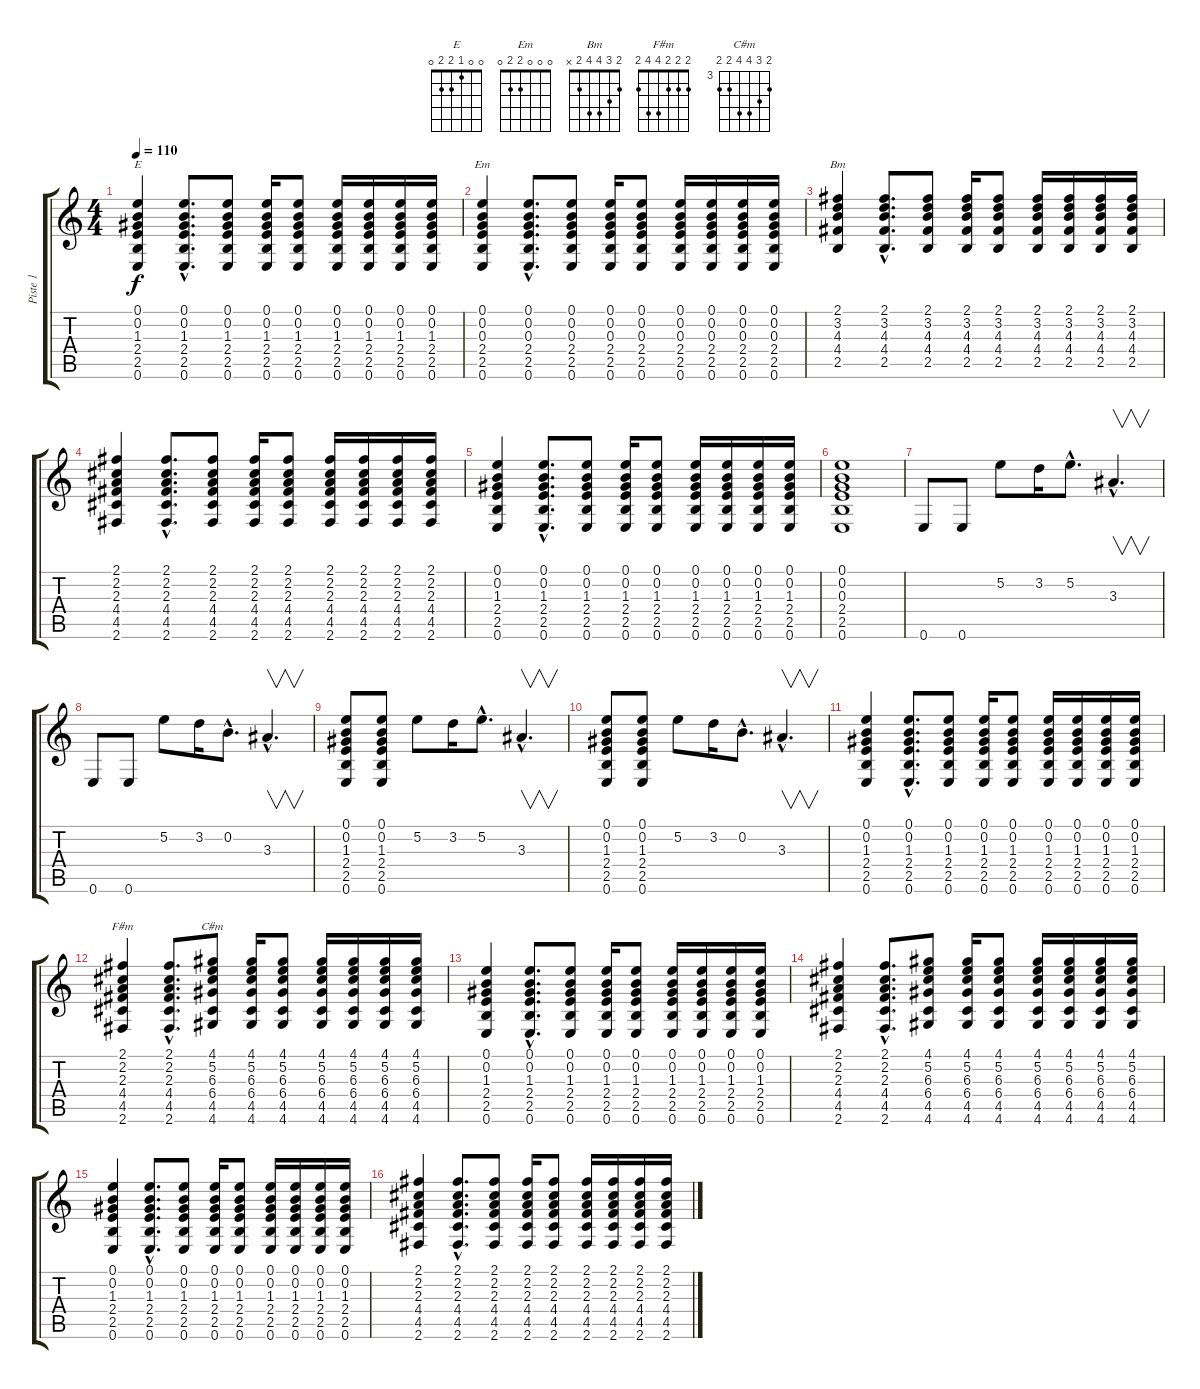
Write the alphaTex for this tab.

\track ("Piste 1" "Piste 1") {instrument acousticguitarnylon}
\staff {score tabs}
\tuning (E4 B3 G3 D3 A2 E2) {hide}
\chord ("E" 0 0 1 2 2 0)
\chord ("Em" 0 0 0 2 2 0)
\chord ("Bm" 2 3 4 4 2 x)
\chord ("F#m" 2 2 2 4 4 2)
\chord ("C#m" 4 5 6 6 4 4) {firstfret 3}
\ts (4 4)
\tempo 110
\clef g2
\ks c
(0.1 0.2 1.3 2.4 2.5 0.6).4{ch "E" dy f} (0.1{hac} 0.2{hac} 1.3{hac} 2.4{hac} 2.5{hac} 0.6{hac}).8{d} (0.1 0.2 1.3 2.4 2.5 0.6).8 (0.1 0.2 1.3 2.4 2.5 0.6).16 (0.1 0.2 1.3 2.4 2.5 0.6).8 (0.1 0.2 1.3 2.4 2.5 0.6).16 (0.1 0.2 1.3 2.4 2.5 0.6).16 (0.1 0.2 1.3 2.4 2.5 0.6).16 (0.1 0.2 1.3 2.4 2.5 0.6).16 |
(0.1 0.2 0.3 2.4 2.5 0.6).4{ch "Em"} (0.1{hac} 0.2{hac} 0.3{hac} 2.4{hac} 2.5{hac} 0.6{hac}).8{d} (0.1 0.2 0.3 2.4 2.5 0.6).8 (0.1 0.2 0.3 2.4 2.5 0.6).16 (0.1 0.2 0.3 2.4 2.5 0.6).8 (0.1 0.2 0.3 2.4 2.5 0.6).16 (0.1 0.2 0.3 2.4 2.5 0.6).16 (0.1 0.2 0.3 2.4 2.5 0.6).16 (0.1 0.2 0.3 2.4 2.5 0.6).16 |
(2.1 3.2 4.3 4.4 2.5).4{ch "Bm"} (2.1{hac} 3.2{hac} 4.3{hac} 4.4{hac} 2.5{hac}).8{d} (2.1 3.2 4.3 4.4 2.5).8 (2.1 3.2 4.3 4.4 2.5).16 (2.1 3.2 4.3 4.4 2.5).8 (2.1 3.2 4.3 4.4 2.5).16 (2.1 3.2 4.3 4.4 2.5).16 (2.1 3.2 4.3 4.4 2.5).16 (2.1 3.2 4.3 4.4 2.5).16 |
(2.1 2.2 2.3 4.4 4.5 2.6).4 (2.1{hac} 2.2{hac} 2.3{hac} 4.4{hac} 4.5{hac} 2.6{hac}).8{d} (2.1 2.2 2.3 4.4 4.5 2.6).8 (2.1 2.2 2.3 4.4 4.5 2.6).16 (2.1 2.2 2.3 4.4 4.5 2.6).8 (2.1 2.2 2.3 4.4 4.5 2.6).16 (2.1 2.2 2.3 4.4 4.5 2.6).16 (2.1 2.2 2.3 4.4 4.5 2.6).16 (2.1 2.2 2.3 4.4 4.5 2.6).16 |
(0.1 0.2 1.3 2.4 2.5 0.6).4 (0.1{hac} 0.2{hac} 1.3{hac} 2.4{hac} 2.5{hac} 0.6{hac}).8{d} (0.1 0.2 1.3 2.4 2.5 0.6).8 (0.1 0.2 1.3 2.4 2.5 0.6).16 (0.1 0.2 1.3 2.4 2.5 0.6).8 (0.1 0.2 1.3 2.4 2.5 0.6).16 (0.1 0.2 1.3 2.4 2.5 0.6).16 (0.1 0.2 1.3 2.4 2.5 0.6).16 (0.1 0.2 1.3 2.4 2.5 0.6).16 |
(0.1 0.2 0.3 2.4 2.5 0.6).1 |
0.6.8 0.6.8 5.2.8 3.2.16 5.2{hac}.8{d} 3.3{hac}.4{v d} |
0.6.8 0.6.8 5.2.8 3.2.16 0.2{hac}.8{d} 3.3{hac}.4{v d} |
(0.1 0.2 1.3 2.4 2.5 0.6).8 (0.1 0.2 1.3 2.4 2.5 0.6).8 5.2.8 3.2.16 5.2{hac}.8{d} 3.3{hac}.4{v d} |
(0.1 0.2 1.3 2.4 2.5 0.6).8 (0.1 0.2 1.3 2.4 2.5 0.6).8 5.2.8 3.2.16 0.2{hac}.8{d} 3.3{hac}.4{v d} |
(0.1 0.2 1.3 2.4 2.5 0.6).4 (0.1{hac} 0.2{hac} 1.3{hac} 2.4{hac} 2.5{hac} 0.6{hac}).8{d} (0.1 0.2 1.3 2.4 2.5 0.6).8 (0.1 0.2 1.3 2.4 2.5 0.6).16 (0.1 0.2 1.3 2.4 2.5 0.6).8 (0.1 0.2 1.3 2.4 2.5 0.6).16 (0.1 0.2 1.3 2.4 2.5 0.6).16 (0.1 0.2 1.3 2.4 2.5 0.6).16 (0.1 0.2 1.3 2.4 2.5 0.6).16 |
(2.1 2.2 2.3 4.4 4.5 2.6).4{ch "F#m"} (2.1{hac} 2.2{hac} 2.3{hac} 4.4{hac} 4.5{hac} 2.6{hac}).8{d} (4.1 5.2 6.3 6.4 4.5 4.6).8{ch "C#m"} (4.1 5.2 6.3 6.4 4.5 4.6).16 (4.1 5.2 6.3 6.4 4.5 4.6).8 (4.1 5.2 6.3 6.4 4.5 4.6).16 (4.1 5.2 6.3 6.4 4.5 4.6).16 (4.1 5.2 6.3 6.4 4.5 4.6).16 (4.1 5.2 6.3 6.4 4.5 4.6).16 |
(0.1 0.2 1.3 2.4 2.5 0.6).4 (0.1{hac} 0.2{hac} 1.3{hac} 2.4{hac} 2.5{hac} 0.6{hac}).8{d} (0.1 0.2 1.3 2.4 2.5 0.6).8 (0.1 0.2 1.3 2.4 2.5 0.6).16 (0.1 0.2 1.3 2.4 2.5 0.6).8 (0.1 0.2 1.3 2.4 2.5 0.6).16 (0.1 0.2 1.3 2.4 2.5 0.6).16 (0.1 0.2 1.3 2.4 2.5 0.6).16 (0.1 0.2 1.3 2.4 2.5 0.6).16 |
(2.1 2.2 2.3 4.4 4.5 2.6).4 (2.1{hac} 2.2{hac} 2.3{hac} 4.4{hac} 4.5{hac} 2.6{hac}).8{d} (4.1 5.2 6.3 6.4 4.5 4.6).8 (4.1 5.2 6.3 6.4 4.5 4.6).16 (4.1 5.2 6.3 6.4 4.5 4.6).8 (4.1 5.2 6.3 6.4 4.5 4.6).16 (4.1 5.2 6.3 6.4 4.5 4.6).16 (4.1 5.2 6.3 6.4 4.5 4.6).16 (4.1 5.2 6.3 6.4 4.5 4.6).16 |
(0.1 0.2 1.3 2.4 2.5 0.6).4 (0.1{hac} 0.2{hac} 1.3{hac} 2.4{hac} 2.5{hac} 0.6{hac}).8{d} (0.1 0.2 1.3 2.4 2.5 0.6).8 (0.1 0.2 1.3 2.4 2.5 0.6).16 (0.1 0.2 1.3 2.4 2.5 0.6).8 (0.1 0.2 1.3 2.4 2.5 0.6).16 (0.1 0.2 1.3 2.4 2.5 0.6).16 (0.1 0.2 1.3 2.4 2.5 0.6).16 (0.1 0.2 1.3 2.4 2.5 0.6).16 |
(2.1 2.2 2.3 4.4 4.5 2.6).4 (2.1{hac} 2.2{hac} 2.3{hac} 4.4{hac} 4.5{hac} 2.6{hac}).8{d} (2.1 2.2 2.3 4.4 4.5 2.6).8 (2.1 2.2 2.3 4.4 4.5 2.6).16 (2.1 2.2 2.3 4.4 4.5 2.6).8 (2.1 2.2 2.3 4.4 4.5 2.6).16 (2.1 2.2 2.3 4.4 4.5 2.6).16 (2.1 2.2 2.3 4.4 4.5 2.6).16 (2.1 2.2 2.3 4.4 4.5 2.6).16
